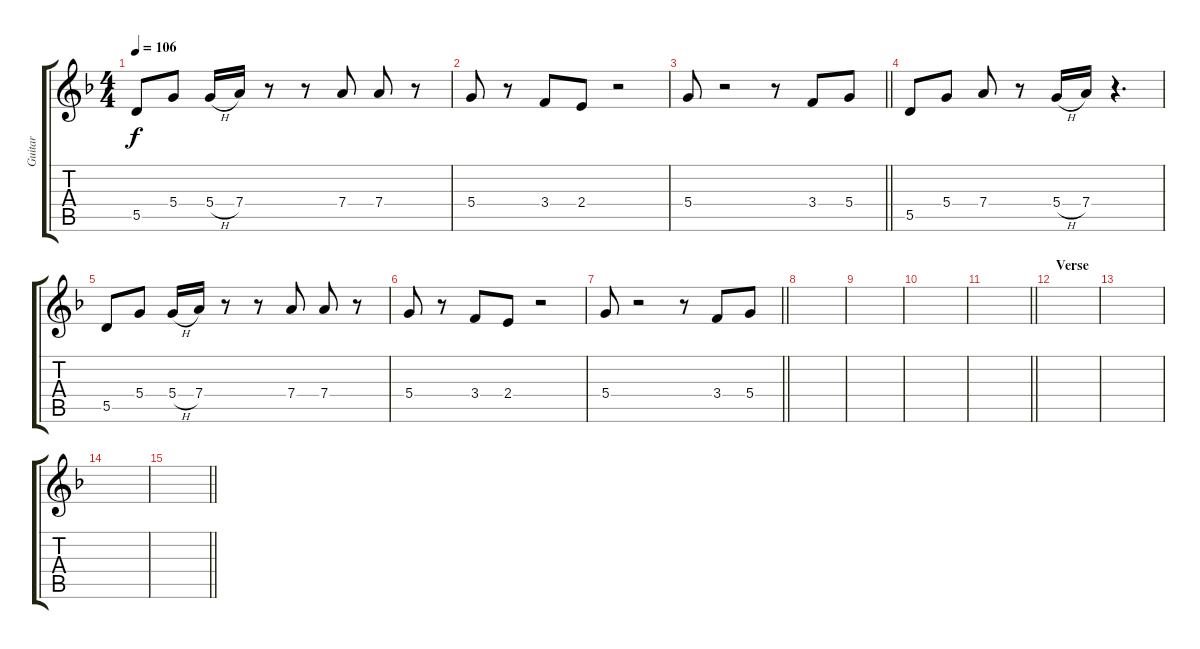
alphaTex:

\track ("Guitar" "Guitar") {instrument electricguitarclean}
\staff {score tabs}
\tuning (E4 B3 G3 D3 A2 E2) {hide}
\ts (4 4)
\tempo 106
\clef g2
\ks dminor
5.5.8{dy f} 5.4.8 5.4{h}.16 7.4.16 r.8 r.8 7.4.8 7.4.8 r.8 |
5.4.8 r.8 3.4.8 2.4.8 r.2 |
\barLineRight lightlight
5.4.8 r.2 r.8 3.4.8 5.4.8 |
5.5.8 5.4.8 7.4.8 r.8 5.4{h}.16 7.4.16 r.4{d} |
5.5.8 5.4.8 5.4{h}.16 7.4.16 r.8 r.8 7.4.8 7.4.8 r.8 |
5.4.8 r.8 3.4.8 2.4.8 r.2 |
\barLineRight lightlight
5.4.8 r.2 r.8 3.4.8 5.4.8 |
|
|
|
\barLineRight lightlight
|
\section ("" "Verse")
|
|
|
\barLineRight lightlight
